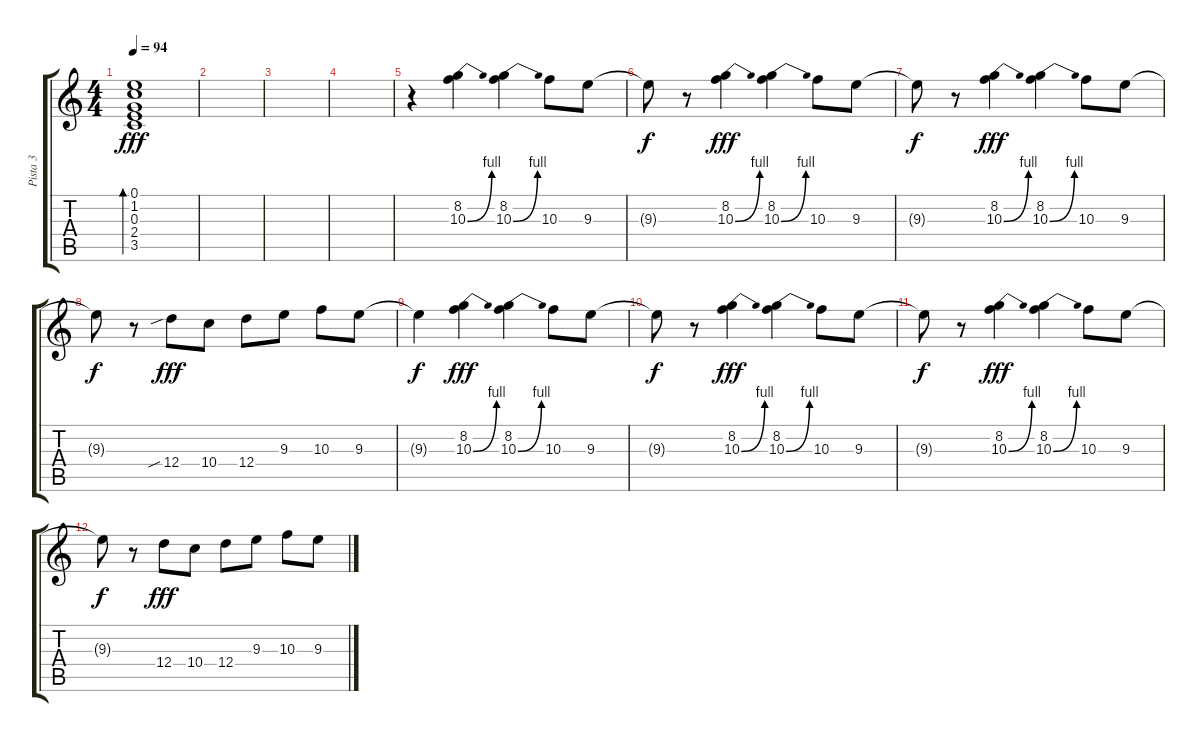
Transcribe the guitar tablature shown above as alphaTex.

\track ("Pista 3" "Pista 3") {instrument overdrivenguitar}
\staff {score tabs}
\tuning (E4 B3 G3 D3 A2 E2) {hide}
\ts (4 4)
\tempo 94
\clef g2
\ks c
(0.1 1.2 0.3 2.4 3.5).1{bd 240 dy fff volume 7 instrument electricguitarjazz} |
|
|
|
r.4 (8.2 10.3{be (bend 0 0 60 4)}).4 (8.2 10.3{be (bend 0 0 60 4)}).4 10.3.8 9.3.8 |
9.3{t}.8{dy f} r.8 (8.2 10.3{be (bend 0 0 60 4)}).4{dy fff} (8.2 10.3{be (bend 0 0 60 4)}).4 10.3.8 9.3.8 |
9.3{t}.8{dy f} r.8 (8.2 10.3{be (bend 0 0 60 4)}).4{dy fff} (8.2 10.3{be (bend 0 0 60 4)}).4 10.3.8 9.3.8 |
9.3{t}.8{dy f} r.8 12.4{sib}.8{dy fff} 10.4.8 12.4.8 9.3.8 10.3.8 9.3.8 |
9.3{t}.4{dy f} (8.2 10.3{be (bend 0 0 60 4)}).4{dy fff} (8.2 10.3{be (bend 0 0 60 4)}).4 10.3.8 9.3.8 |
9.3{t}.8{dy f} r.8 (8.2 10.3{be (bend 0 0 60 4)}).4{dy fff} (8.2 10.3{be (bend 0 0 60 4)}).4 10.3.8 9.3.8 |
9.3{t}.8{dy f} r.8 (8.2 10.3{be (bend 0 0 60 4)}).4{dy fff} (8.2 10.3{be (bend 0 0 60 4)}).4 10.3.8 9.3.8 |
9.3{t}.8{dy f} r.8 12.4.8{dy fff} 10.4.8 12.4.8 9.3.8 10.3.8 9.3.8
